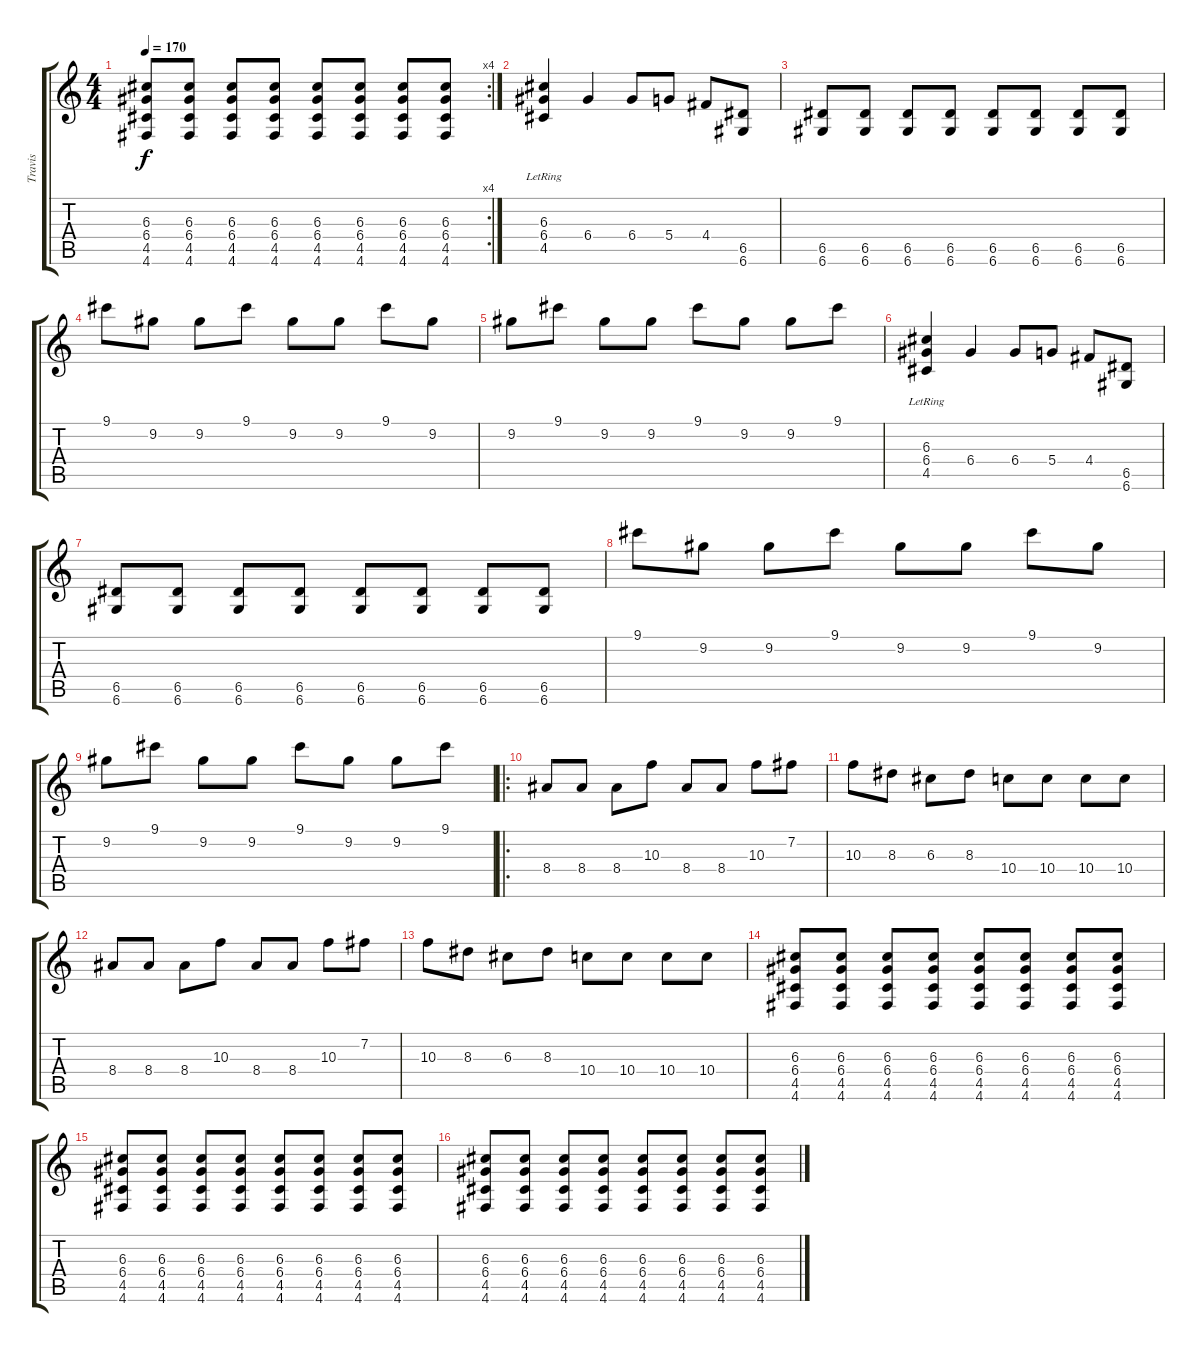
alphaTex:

\track ("Travis" "Travis") {instrument distortionguitar}
\staff {score tabs}
\tuning (E4 B3 G3 D3 A2 D2) {hide}
\rc 4
\ts (4 4)
\tempo 170
\clef g2
\ks c
(6.3 6.4 4.5 4.6).8{dy f} (6.3 6.4 4.5 4.6).8 (6.3 6.4 4.5 4.6).8 (6.3 6.4 4.5 4.6).8 (6.3 6.4 4.5 4.6).8 (6.3 6.4 4.5 4.6).8 (6.3 6.4 4.5 4.6).8 (6.3 6.4 4.5 4.6).8 |
(6.3{lr} 6.4 4.5{lr}).4 6.4.4 6.4.8 5.4.8 4.4.8 (6.5 6.6).8 |
(6.5 6.6).8 (6.5 6.6).8 (6.5 6.6).8 (6.5 6.6).8 (6.5 6.6).8 (6.5 6.6).8 (6.5 6.6).8 (6.5 6.6).8 |
9.1.8 9.2.8 9.2.8 9.1.8 9.2.8 9.2.8 9.1.8 9.2.8 |
9.2.8 9.1.8 9.2.8 9.2.8 9.1.8 9.2.8 9.2.8 9.1.8 |
(6.3{lr} 6.4 4.5{lr}).4 6.4.4 6.4.8 5.4.8 4.4.8 (6.5 6.6).8 |
(6.5 6.6).8 (6.5 6.6).8 (6.5 6.6).8 (6.5 6.6).8 (6.5 6.6).8 (6.5 6.6).8 (6.5 6.6).8 (6.5 6.6).8 |
9.1.8 9.2.8 9.2.8 9.1.8 9.2.8 9.2.8 9.1.8 9.2.8 |
9.2.8 9.1.8 9.2.8 9.2.8 9.1.8 9.2.8 9.2.8 9.1.8 |
\ro
8.4.8 8.4.8 8.4.8 10.3.8 8.4.8 8.4.8 10.3.8 7.2.8 |
10.3.8 8.3.8 6.3.8 8.3.8 10.4.8 10.4.8 10.4.8 10.4.8 |
8.4.8 8.4.8 8.4.8 10.3.8 8.4.8 8.4.8 10.3.8 7.2.8 |
10.3.8 8.3.8 6.3.8 8.3.8 10.4.8 10.4.8 10.4.8 10.4.8 |
(6.3 6.4 4.5 4.6).8 (6.3 6.4 4.5 4.6).8 (6.3 6.4 4.5 4.6).8 (6.3 6.4 4.5 4.6).8 (6.3 6.4 4.5 4.6).8 (6.3 6.4 4.5 4.6).8 (6.3 6.4 4.5 4.6).8 (6.3 6.4 4.5 4.6).8 |
(6.3 6.4 4.5 4.6).8 (6.3 6.4 4.5 4.6).8 (6.3 6.4 4.5 4.6).8 (6.3 6.4 4.5 4.6).8 (6.3 6.4 4.5 4.6).8 (6.3 6.4 4.5 4.6).8 (6.3 6.4 4.5 4.6).8 (6.3 6.4 4.5 4.6).8 |
(6.3 6.4 4.5 4.6).8 (6.3 6.4 4.5 4.6).8 (6.3 6.4 4.5 4.6).8 (6.3 6.4 4.5 4.6).8 (6.3 6.4 4.5 4.6).8 (6.3 6.4 4.5 4.6).8 (6.3 6.4 4.5 4.6).8 (6.3 6.4 4.5 4.6).8
